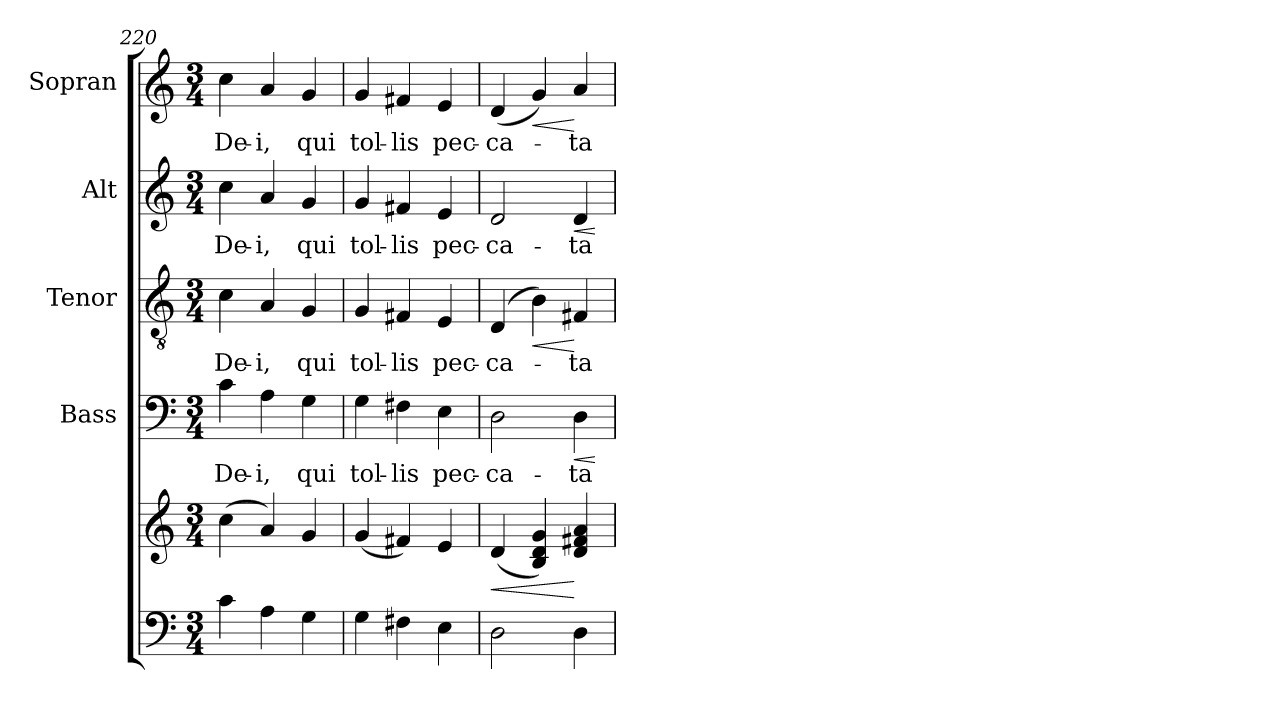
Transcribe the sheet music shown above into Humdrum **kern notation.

**kern	**kern	**dynam	**kern	**text	**dynam	**kern	**text	**dynam	**kern	**text	**dynam	**kern	**text	**dynam
*part5	*part5	*part5	*part4	*part4	*part4	*part3	*part3	*part3	*part2	*part2	*part2	*part1	*part1	*part1
*staff6	*staff5	*staff5/6	*staff4	*staff4	*staff4	*staff3	*staff3	*staff3	*staff2	*staff2	*staff2	*staff1	*staff1	*staff1
*	*	*	*I"Bass	*	*	*I"Tenor	*	*	*I"Alt	*	*	*I"Sopran	*	*
*	*	*	*I'B.	*	*	*I'T.	*	*	*I'A.	*	*	*I'S.	*	*
*clefF4	*clefG2	*	*clefF4	*	*	*clefGv2	*	*	*clefG2	*	*	*clefG2	*	*
*k[]	*k[]	*	*k[]	*	*	*k[]	*	*	*k[]	*	*	*k[]	*	*
*C:	*C:	*	*C:	*	*	*C:	*	*	*C:	*	*	*C:	*	*
*M3/4	*M3/4	*	*M3/4	*	*	*M3/4	*	*	*M3/4	*	*	*M3/4	*	*
=220	=220	=220	=220	=220	=220	=220	=220	=220	=220	=220	=220	=220	=220	=220
!	!	!	!	!LO:LY:b	!	!	!LO:LY:b	!	!	!LO:LY:b	!	!	!LO:LY:b	!
4c\	(>4cc\	.	4c\	De-	.	4c\	De-	.	4cc\	De-	.	4cc\	De-	.
!	!	!	!	!LO:LY:b	!	!	!LO:LY:b	!	!	!LO:LY:b	!	!	!LO:LY:b	!
4A\	4a/)	.	4A\	-i,	.	4A/	-i,	.	4a/	-i,	.	4a/	-i,	.
!	!	!	!	!LO:LY:b	!	!	!LO:LY:b	!	!	!LO:LY:b	!	!	!LO:LY:b	!
4G\	4g/	.	4G\	qui	.	4G/	qui	.	4g/	qui	.	4g/	qui	.
=221	=221	=221	=221	=221	=221	=221	=221	=221	=221	=221	=221	=221	=221	=221
!	!	!	!	!LO:LY:b	!	!	!LO:LY:b	!	!	!LO:LY:b	!	!	!LO:LY:b	!
4G\	(<4g/	.	4G\	tol-	.	4G/	tol-	.	4g/	tol-	.	4g/	tol-	.
!	!	!	!	!LO:LY:b	!	!	!LO:LY:b	!	!	!LO:LY:b	!	!	!LO:LY:b	!
4F#X\	4f#X/)	.	4F#X\	-lis	.	4F#X/	-lis	.	4f#X/	-lis	.	4f#X/	-lis	.
!	!	!	!	!LO:LY:b	!	!	!LO:LY:b	!	!	!LO:LY:b	!	!	!LO:LY:b	!
4E\	4e/	.	4E\	pec-	.	4E/	pec-	.	4e/	pec-	.	4e/	pec-	.
!!LO:LB:g=z
=222	=222	=222	=222	=222	=222	=222	=222	=222	=222	=222	=222	=222	=222	=222
!	!	!LO:HP:b	!	!LO:LY:b	!	!	!LO:LY:b	!	!	!LO:LY:b	!	!	!LO:LY:b	!
2D\	(<4d/	<	2D\	-ca-	.	(4D/	-ca-	.	2d/	-ca-	.	(<4d/	-ca-	.
!	!	!	!	!	!	!	!	!LO:HP:b	!	!	!	!	!	!LO:HP:b
.	4B/ 4d/ 4g/)	.	.	.	.	4B\)	.	<	.	.	.	4g/)	.	<
!	!	!	!	!LO:LY:b	!LO:HP:b	!	!LO:LY:b	!	!	!LO:LY:b	!LO:HP:b	!	!LO:LY:b	!
4D\	4d/ 4f#X/ 4a/	[	4D\	-ta	<	4F#X/	-ta	[	4d/	-ta	<	4a/	-ta	[
.	.	.	.	.	[	.	.	.	.	.	[	.	.	.
=	=	=	=	=	=	=	=	=	=	=	=	=	=	=
*-	*-	*-	*-	*-	*-	*-	*-	*-	*-	*-	*-	*-	*-	*-
